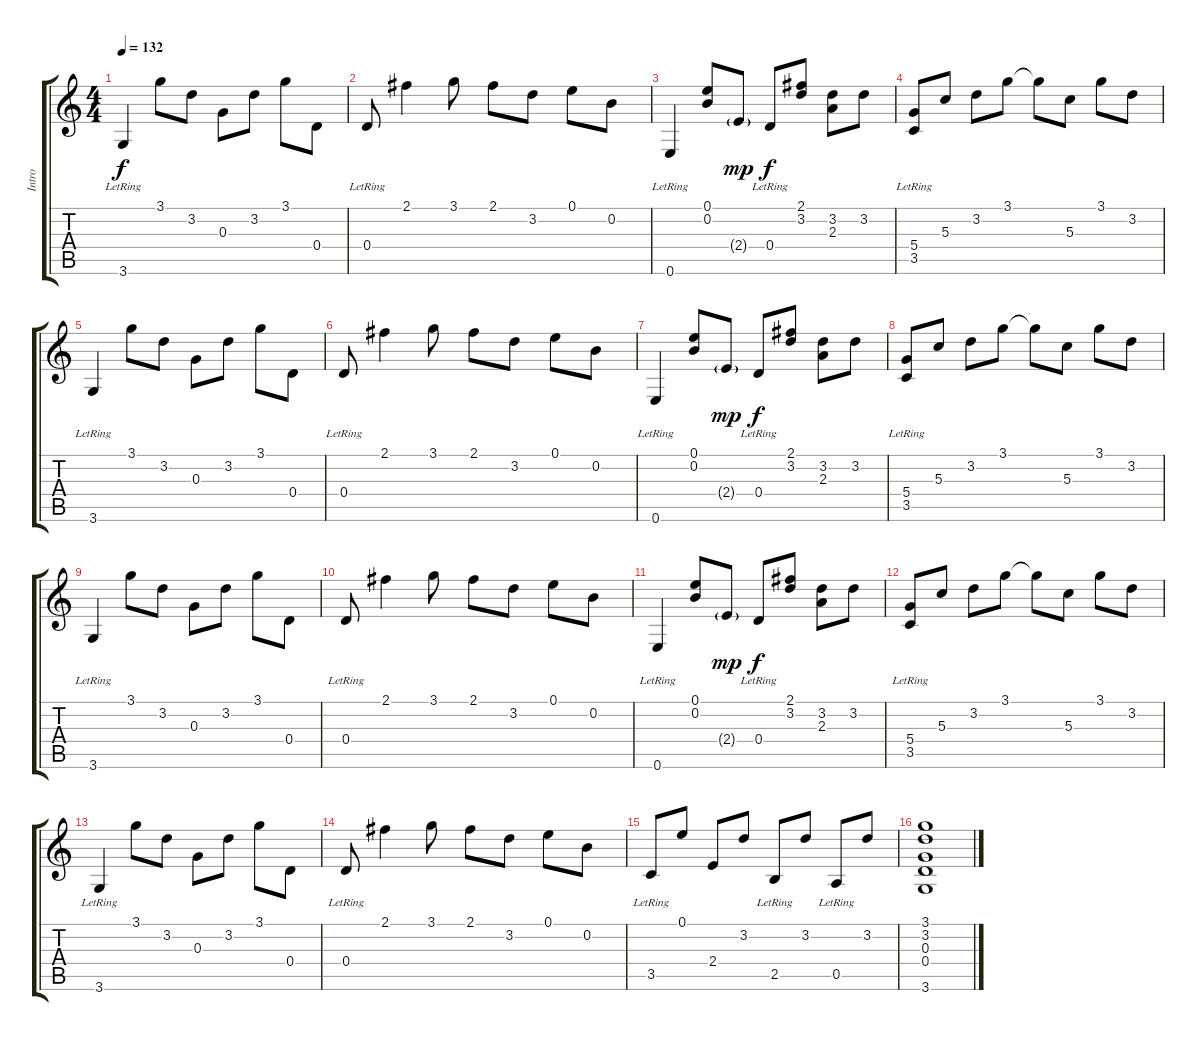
\track ("Intro" "Intro") {instrument electricguitarclean}
\staff {score tabs}
\tuning (E4 B3 G3 D3 A2 E2) {hide}
\ts (4 4)
\tempo 132
\clef g2
\ks c
3.6{lr}.4{dy f} 3.1.8 3.2.8 0.3.8 3.2.8 3.1.8 0.4.8 |
0.4{lr}.8 2.1.4 3.1.8 2.1.8 3.2.8 0.1.8 0.2.8 |
0.6{lr}.4 (0.1 0.2).8 2.4{g}.8{dy mp} 0.4{lr}.8{dy f} (2.1 3.2).8 (3.2 2.3).8 3.2.8 |
(5.4 3.5{lr}).8 5.3.8 3.2.8 3.1.8 3.1{t}.8 5.3.8 3.1.8 3.2.8 |
3.6{lr}.4 3.1.8 3.2.8 0.3.8 3.2.8 3.1.8 0.4.8 |
0.4{lr}.8 2.1.4 3.1.8 2.1.8 3.2.8 0.1.8 0.2.8 |
0.6{lr}.4 (0.1 0.2).8 2.4{g}.8{dy mp} 0.4{lr}.8{dy f} (2.1 3.2).8 (3.2 2.3).8 3.2.8 |
(5.4 3.5{lr}).8 5.3.8 3.2.8 3.1.8 3.1{t}.8 5.3.8 3.1.8 3.2.8 |
3.6{lr}.4 3.1.8 3.2.8 0.3.8 3.2.8 3.1.8 0.4.8 |
0.4{lr}.8 2.1.4 3.1.8 2.1.8 3.2.8 0.1.8 0.2.8 |
0.6{lr}.4 (0.1 0.2).8 2.4{g}.8{dy mp} 0.4{lr}.8{dy f} (2.1 3.2).8 (3.2 2.3).8 3.2.8 |
(5.4 3.5{lr}).8 5.3.8 3.2.8 3.1.8 3.1{t}.8 5.3.8 3.1.8 3.2.8 |
3.6{lr}.4 3.1.8 3.2.8 0.3.8 3.2.8 3.1.8 0.4.8 |
0.4{lr}.8 2.1.4 3.1.8 2.1.8 3.2.8 0.1.8 0.2.8 |
3.5{lr}.8 0.1.8 2.4.8 3.2.8 2.5{lr}.8 3.2.8 0.5{lr}.8 3.2.8 |
(3.1 3.2 0.3 0.4 3.6).1
